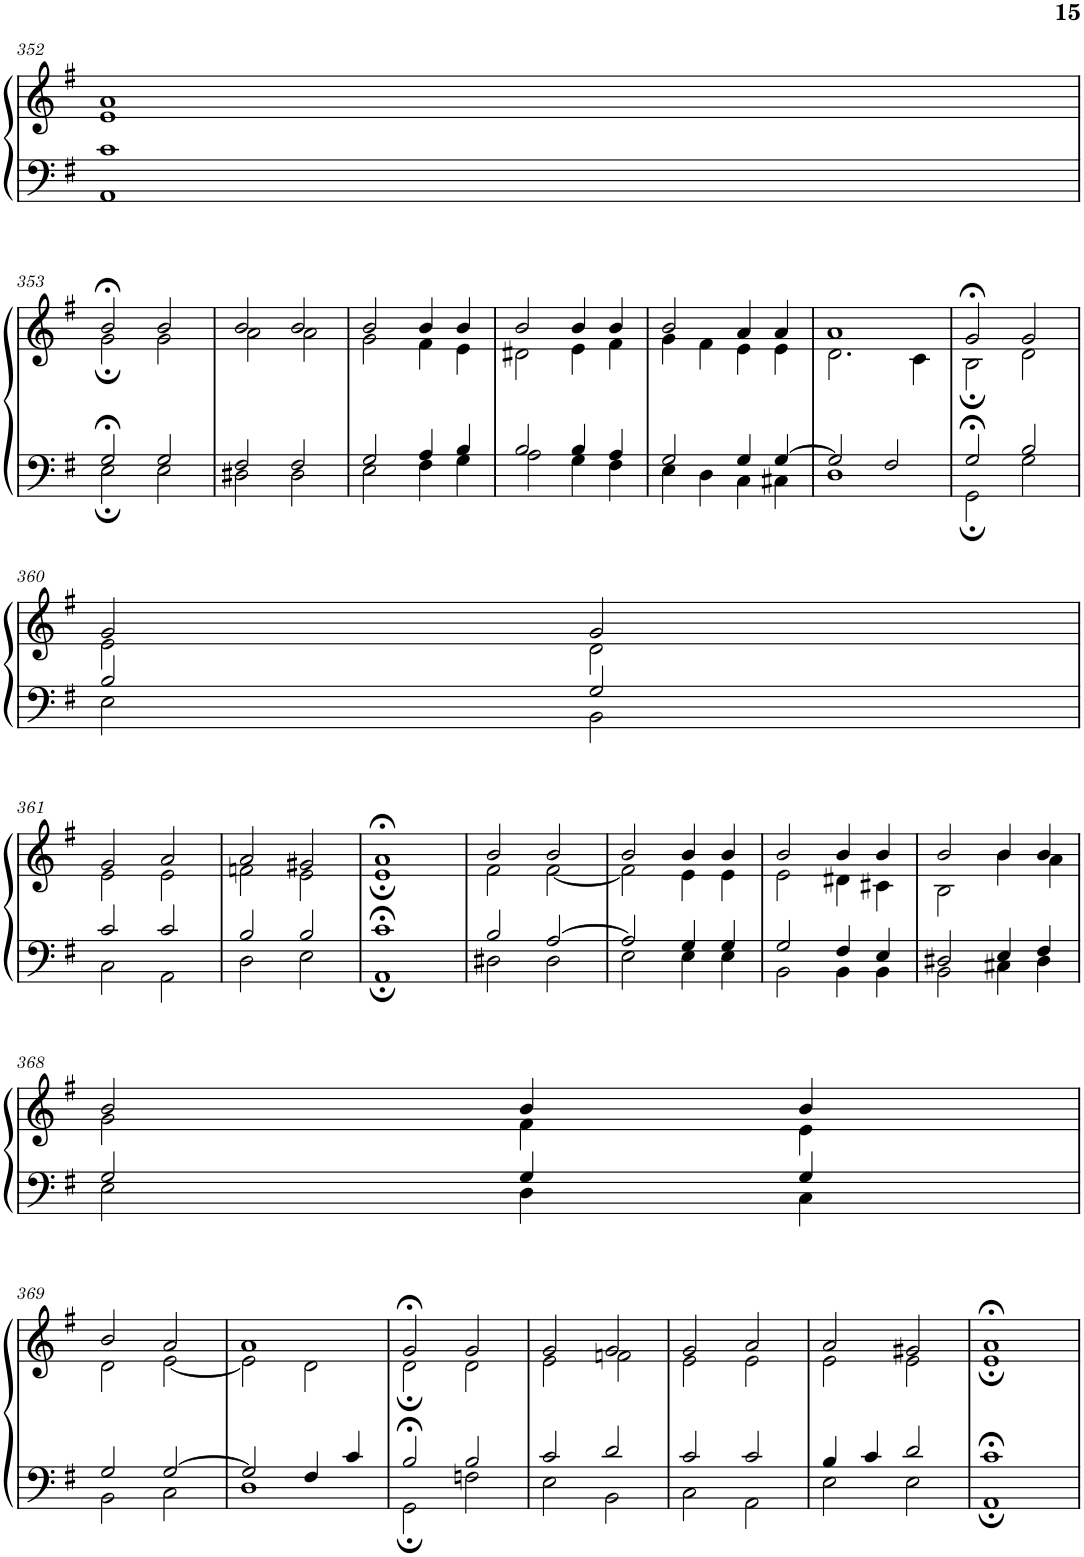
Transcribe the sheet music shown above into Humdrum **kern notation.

**kern	**kern
*part1	*part1
*staff2	*staff1
*I"Piano	*
*I'Pno.	*
!!LO:PB:g=z
*clefF4	*clefG2
*k[f#]	*k[f#]
*M4/4	*M4/4
*met(c)	*met(c)
=352	=352
*^	*^
1c	1AA	1a	1e
!!LO:LB:g=z	!!
=353	=353	=353	=353
2G;</	2E;\	2b;</	2g;\
2G/	2E\	2b/	2g\
=354	=354	=354	=354
2F#/	2D#X\	2b/	2a\
2F#/	2D#\	2b/	2a\
=355	=355	=355	=355
2G/	2E\	2b/	2g\
4A/	4F#\	4b/	4f#\
4B/	4G\	4b/	4e\
=356	=356	=356	=356
2B/	2A\	2b/	2d#X\
4B/	4G\	4b/	4e\
4A/	4F#\	4b/	4f#\
=357	=357	=357	=357
2G/	4E\	2b/	4g\
.	4D\	.	4f#\
4G/	4C\	4a/	4e\
[4G/	4C#X\	4a/	4e\
=358	=358	=358	=358
2G/]	1D	1a	2.d\
2F#/	.	.	.
.	.	.	4c\
=359	=359	=359	=359
2G;</	2GG;\	2g;</	2B;\
2B/	2G\	2g/	2d\
!!LO:LB:g=z	!!
=360	=360	=360	=360
2B/	2E\	2g/	2e\
2G/	2BB\	2g/	2d\
!!LO:LB:g=z	!!
=361	=361	=361	=361
2c/	2C\	2g/	2e\
2c/	2AA\	2a/	2e\
=362	=362	=362	=362
2B/	2D\	2a/	2fn\
2B/	2E\	2g#X/	2e\
=363	=363	=363	=363
1c;<	1AA;	1a;<	1e;
=364	=364	=364	=364
2B/	2D#X\	2b/	2f#\
[2A/	2D#\	2b/	[2f#\
=365	=365	=365	=365
2A/]	2E\	2b/	2f#\]
4G/	4E\	4b/	4e\
4G/	4E\	4b/	4e\
=366	=366	=366	=366
2G/	2BB\	2b/	2e\
4F#/	4BB\	4b/	4d#X\
4E/	4BB\	4b/	4c#X\
=367	=367	=367	=367
2D#X/	2BB\	2b/	2B\
4E/	4C#X\	4b/	4b\
4F#/	4D#\	4b/	4a\
!!LO:LB:g=z	!!
=368	=368	=368	=368
2G/	2E\	2b/	2g\
4G/	4D\	4b/	4f#\
4G/	4C\	4b/	4e\
!!LO:LB:g=z	!!
=369	=369	=369	=369
2G/	2BB\	2b/	2d\
[2G/	2C\	2a/	[2e\
=370	=370	=370	=370
2G/]	1D	1a	2e\]
4F#/	.	.	2d\
4c/	.	.	.
=371	=371	=371	=371
2B;</	2GG;\	2g;</	2d;\
2B/	2Fn\	2g/	2d\
=372	=372	=372	=372
2c/	2E\	2g/	2e\
2d/	2BB\	2g/	2fn\
=373	=373	=373	=373
2c/	2C\	2g/	2e\
2c/	2AA\	2a/	2e\
=374	=374	=374	=374
4B/	2E\	2a/	2e\
4c/	.	.	.
2d/	2E\	2g#X/	2e\
=375	=375	=375	=375
1c;<	1AA;	1a;<	1e;
*v	*v	*	*
*	*v	*v
=	=
*-	*-
